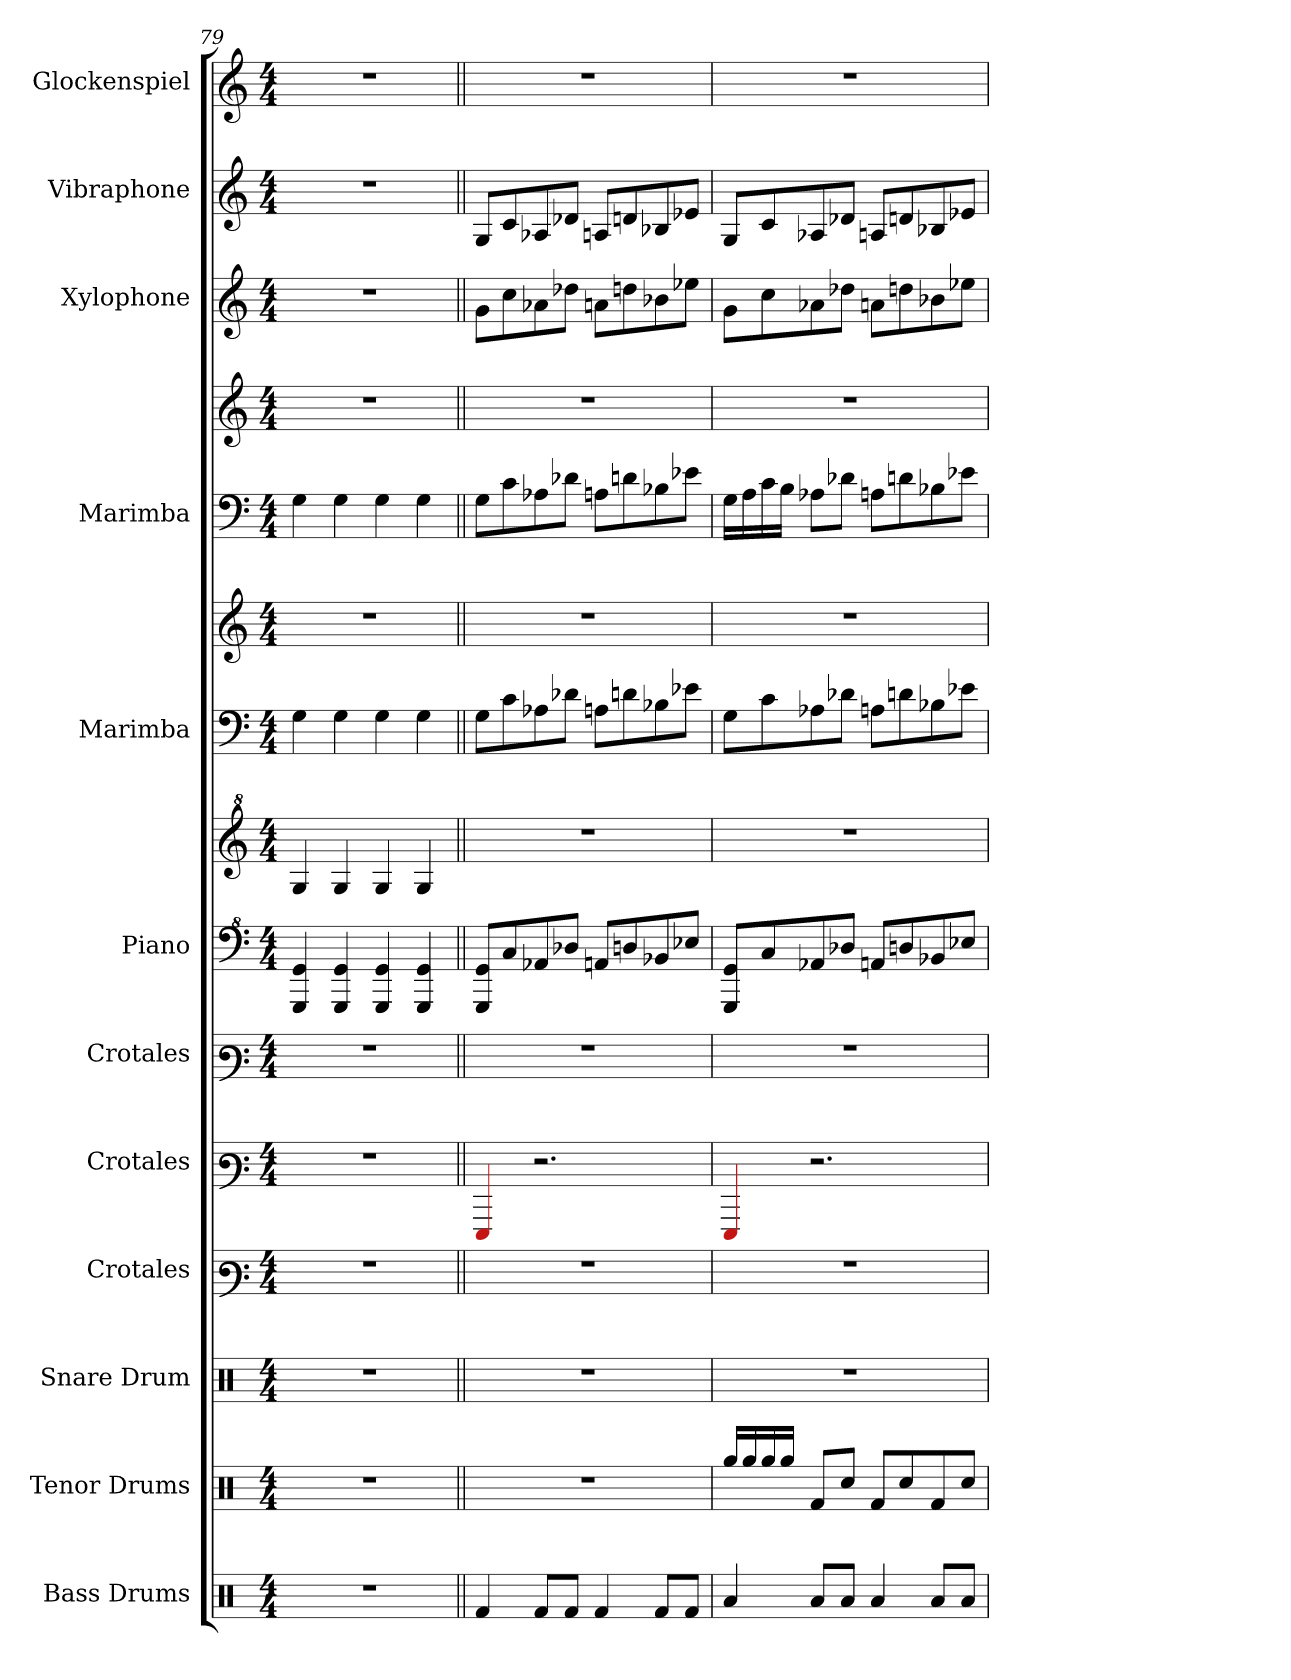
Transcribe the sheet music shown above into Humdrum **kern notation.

**kern	**kern	**kern	**kern	**kern	**kern	**kern	**kern	**kern	**kern	**kern	**kern	**kern	**kern	**kern
*part12	*part11	*part10	*part9	*part8	*part7	*part6	*part6	*part5	*part5	*part4	*part4	*part3	*part2	*part1
*staff15	*staff14	*staff13	*staff12	*staff11	*staff10	*staff9	*staff8	*staff7	*staff6	*staff5	*staff4	*staff3	*staff2	*staff1
*I"Bass Drums	*I"Tenor Drums	*I"Snare Drum	*I"Crotales	*I"Crotales	*I"Crotales	*I"Piano	*	*I"Marimba	*	*I"Marimba	*	*I"Xylophone	*I"Vibraphone	*I"Glockenspiel
*I'BD	*I'TD	*I'SD	*I'Cro.	*I'Cro.	*I'Cro.	*I'Pno.	*	*I'Mrm.	*	*I'Mrm.	*	*I'Xyl.	*I'Vib.	*I'Glk.
*clefX	*clefX	*clefX	*clefF3	*clefF3	*clefF3	*clefF^4	*clefG^2	*clefF4	*clefG2	*clefF4	*clefG2	*clefG2	*clefG2	*clefG2
*	*	*	*ITrd-14c-24	*ITrd-14c-24	*ITrd-14c-24	*	*	*	*	*	*	*ITrd-7c-12	*	*ITrd-14c-24
*k[]	*k[]	*k[]	*k[]	*k[]	*k[]	*k[]	*k[]	*k[]	*k[]	*k[]	*k[]	*k[]	*k[]	*k[]
*M4/4	*M4/4	*M4/4	*M4/4	*M4/4	*M4/4	*M4/4	*M4/4	*M4/4	*M4/4	*M4/4	*M4/4	*M4/4	*M4/4	*M4/4
=79	=79	=79	=79	=79	=79	=79	=79	=79	=79	=79	=79	=79	=79	=79
1r	1r	1r	1r	1r	1r	4GG/ 4G/	4g/	4G\	1r	4G\	1r	1r	1r	1r
.	.	.	.	.	.	4GG/ 4G/	4g/	4G\	.	4G\	.	.	.	.
.	.	.	.	.	.	4GG/ 4G/	4g/	4G\	.	4G\	.	.	.	.
.	.	.	.	.	.	4GG/ 4G/	4g/	4G\	.	4G\	.	.	.	.
=80||	=80||	=80||	=80||	=80||	=80||	=80||	=80||	=80||	=80||	=80||	=80||	=80||	=80||	=80||
4Rf/	1r	1r	1r	4RC/	1r	8GG/ 8G/L	1r	8G\L	1r	8G\L	1r	8gg\L	8G/L	1r
.	.	.	.	.	.	8c/	.	8c\	.	8c\	.	8ccc\	8c/	.
8Rf/L	.	.	.	2.r	.	8A-X/	.	8A-X\	.	8A-X\	.	8aa-X\	8A-X/	.
8Rf/J	.	.	.	.	.	8d-X/J	.	8d-X\J	.	8d-X\J	.	8ddd-X\J	8d-X/J	.
4Rf/	.	.	.	.	.	8An/L	.	8An\L	.	8An\L	.	8aan\L	8An/L	.
.	.	.	.	.	.	8dn/	.	8dn\	.	8dn\	.	8dddn\	8dn/	.
8Rf/L	.	.	.	.	.	8B-X/	.	8B-X\	.	8B-X\	.	8bb-X\	8B-X/	.
8Rf/J	.	.	.	.	.	8e-X/J	.	8e-X\J	.	8e-X\J	.	8eee-X\J	8e-X/J	.
!!LO:PB:g=z
=81	=81	=81	=81	=81	=81	=81	=81	=81	=81	=81	=81	=81	=81	=81
4Ra/	16Rgg/LL	1r	1r	4RC/	1r	8GG/ 8G/L	1r	8G\L	1r	16G\LL	1r	8gg\L	8G/L	1r
.	16Rgg/	.	.	.	.	.	.	.	.	16A\	.	.	.	.
.	16Rgg/	.	.	.	.	8c/	.	8c\	.	16c\	.	8ccc\	8c/	.
.	16Rgg/JJ	.	.	.	.	.	.	.	.	16B\JJ	.	.	.	.
8Ra/L	8Rf/L	.	.	2.r	.	8A-X/	.	8A-X\	.	8A-X\L	.	8aa-X\	8A-X/	.
8Ra/J	8Rcc/J	.	.	.	.	8d-X/J	.	8d-X\J	.	8d-X\J	.	8ddd-X\J	8d-X/J	.
4Ra/	8Rf/L	.	.	.	.	8An/L	.	8An\L	.	8An\L	.	8aan\L	8An/L	.
.	8Rcc/	.	.	.	.	8dn/	.	8dn\	.	8dn\	.	8dddn\	8dn/	.
8Ra/L	8Rf/	.	.	.	.	8B-X/	.	8B-X\	.	8B-X\	.	8bb-X\	8B-X/	.
8Ra/J	8Rcc/J	.	.	.	.	8e-X/J	.	8e-X\J	.	8e-X\J	.	8eee-X\J	8e-X/J	.
=	=	=	=	=	=	=	=	=	=	=	=	=	=	=
*-	*-	*-	*-	*-	*-	*-	*-	*-	*-	*-	*-	*-	*-	*-
